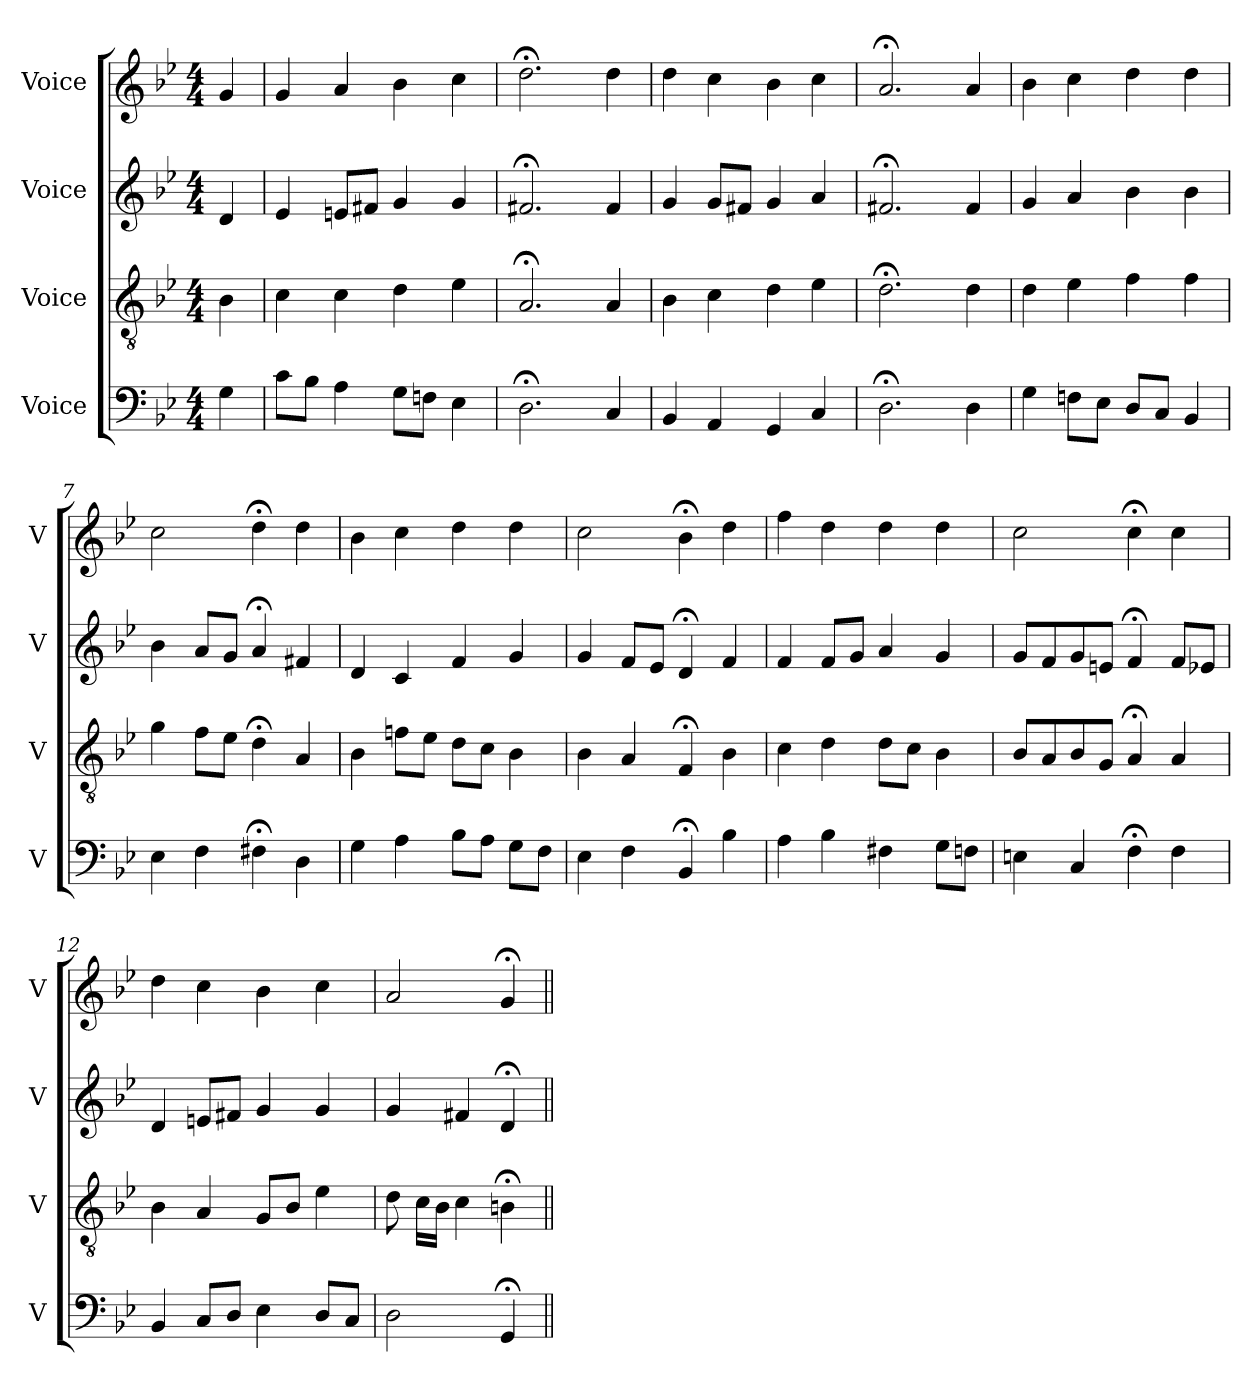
**kern	**kern	**kern	**kern
*part4	*part3	*part2	*part1
*staff4	*staff3	*staff2	*staff1
*I"Voice	*I"Voice	*I"Voice	*I"Voice
*I'V	*I'V	*I'V	*I'V
*clefF4	*clefGv2	*clefG2	*clefG2
*k[b-e-]	*k[b-e-]	*k[b-e-]	*k[b-e-]
*M4/4	*M4/4	*M4/4	*M4/4
=	=	=	=
4G	4B-	4d	4g
=2	=2	=2	=2
8cL	4c	4e-	4g
8B-J	.	.	.
4A	4c	8enL	4a
.	.	8f#XJ	.
8GL	4d	4g	4b-
8FnJ	.	.	.
4E-	4e-	4g	4cc
=3	=3	=3	=3
2.D;<	2.A;<	2.f#X;<	2.dd;<
4C	4A	4f#	4dd
=4	=4	=4	=4
4BB-	4B-	4g	4dd
4AA	4c	8gL	4cc
.	.	8f#XJ	.
4GG	4d	4g	4b-
4C	4e-	4a	4cc
=5	=5	=5	=5
2.D;<	2.d;<	2.f#X;<	2.a;<
4D	4d	4f#	4a
=6	=6	=6	=6
4G	4d	4g	4b-
8FnL	4e-	4a	4cc
8E-J	.	.	.
8DL	4f	4b-	4dd
8CJ	.	.	.
4BB-	4f	4b-	4dd
=7	=7	=7	=7
4E-	4g	4b-	2cc
4F	8fL	8aL	.
.	8e-J	8gJ	.
4F#X;<	4d;<	4a;<	4dd;<
4D	4A	4f#X	4dd
=8	=8	=8	=8
4G	4B-	4d	4b-
4A	8fnL	4c	4cc
.	8e-J	.	.
8B-L	8dL	4f	4dd
8AJ	8cJ	.	.
8GL	4B-	4g	4dd
8FJ	.	.	.
=9	=9	=9	=9
4E-	4B-	4g	2cc
4F	4A	8fL	.
.	.	8e-J	.
4BB-;<	4F;<	4d;<	4b-;<
4B-	4B-	4f	4dd
=10	=10	=10	=10
4A	4c	4f	4ff
4B-	4d	8fL	4dd
.	.	8gJ	.
4F#X	8dL	4a	4dd
.	8cJ	.	.
8GL	4B-	4g	4dd
8FnJ	.	.	.
=11	=11	=11	=11
4En	8B-L	8gL	2cc
.	8A	8f	.
4C	8B-	8g	.
.	8GJ	8enJ	.
4F;<	4A;<	4f;<	4cc;<
4F	4A	8fL	4cc
.	.	8e-XJ	.
=12	=12	=12	=12
4BB-	4B-	4d	4dd
8CL	4A	8enL	4cc
8DJ	.	8f#XJ	.
4E-	8GL	4g	4b-
.	8B-J	.	.
8DL	4e-	4g	4cc
8CJ	.	.	.
=13	=13	=13	=13
2D	8d	4g	2a
.	16cLL	.	.
.	16B-JJ	.	.
.	4c	4f#X	.
4GG;<	4Bn;<	4d;<	4g;<
=||	=||	=||	=||
*-	*-	*-	*-
